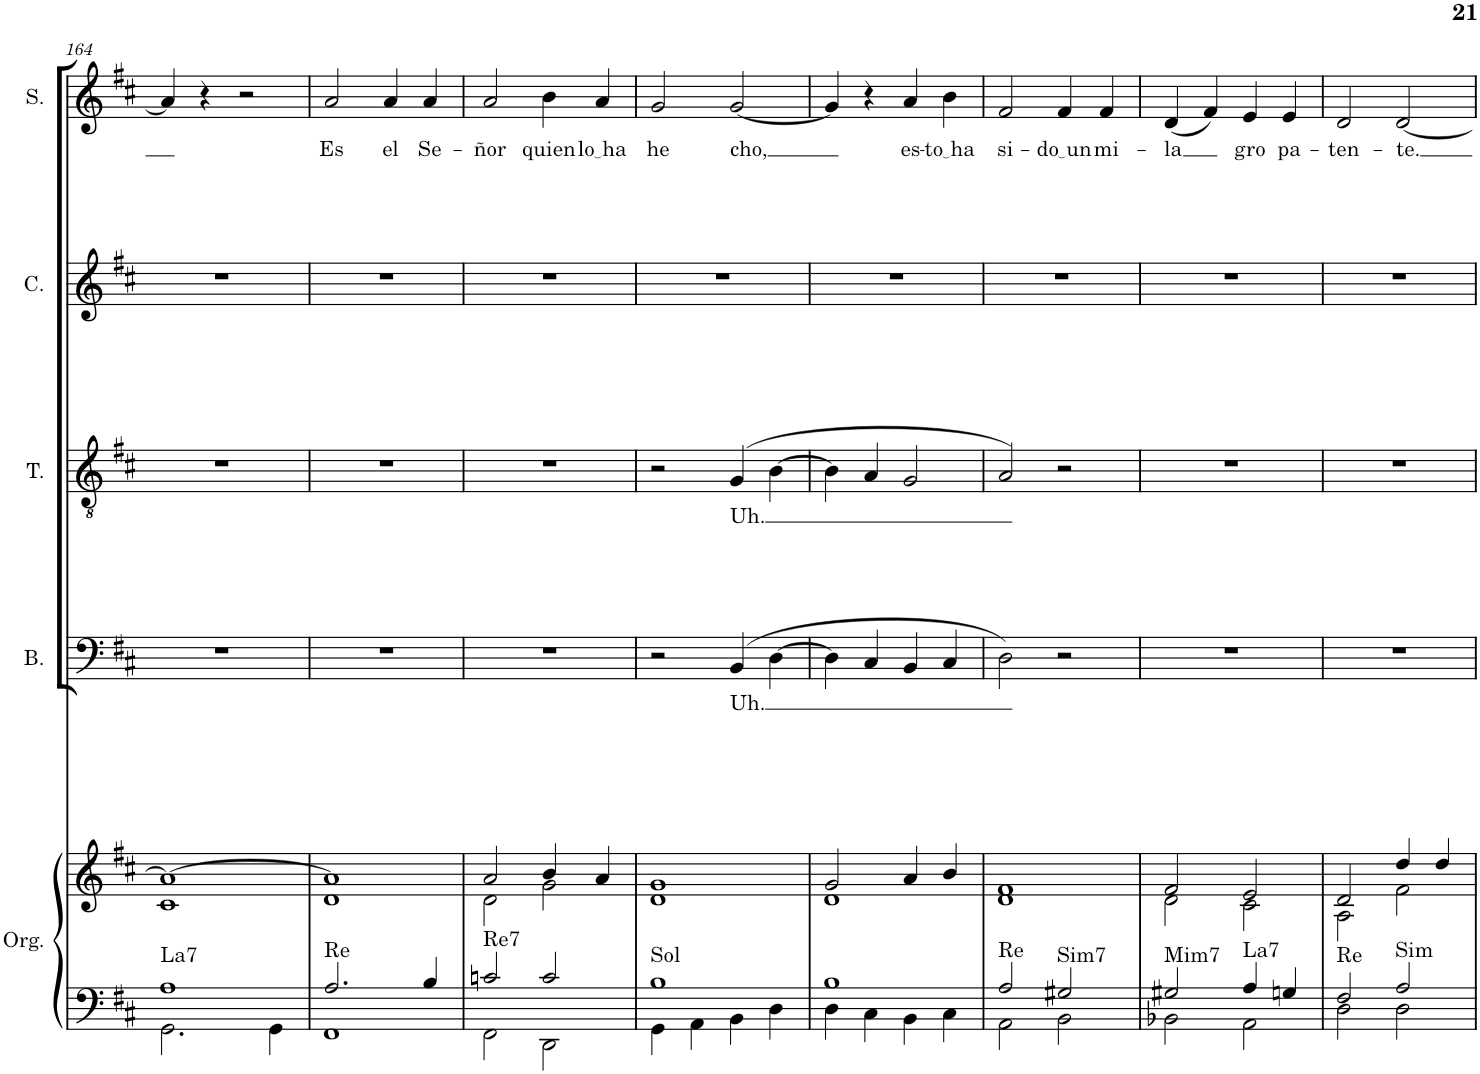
**kern	**kern	**harte	**kern	**text	**kern	**text	**kern	**kern	**text
*part5	*part5	*part5	*part4	*part4	*part3	*part3	*part2	*part1	*part1
*staff6	*staff5	*	*staff4	*staff4	*staff3	*staff3	*staff2	*staff1	*staff1
*I"Órgano	*	*	*I"Bajo	*	*I"Tenor	*	*I"Contralto	*I"Soprano	*
*	*	*	*I'B.	*	*I'T.	*	*I'C.	*I'S.	*
!!LO:PB:g=z
*clefF4	*clefG2	*	*clefF4	*	*clefGv2	*	*clefG2	*clefG2	*
*k[f#c#]	*k[f#c#]	*	*k[f#c#]	*	*k[f#c#]	*	*k[f#c#]	*k[f#c#]	*
*M2/2	*M2/2	*	*M2/2	*	*M2/2	*	*M2/2	*M2/2	*
*met(c|)	*met(c|)	*	*met(c|)	*	*met(c|)	*	*met(c|)	*met(c|)	*
=164	=164	=164	=164	=164	=164	=164	=164	=164	=164
*^	*^	*	*	*	*	*	*	*	*
!	!	!	!	!LO:H:kt=La7	!	!	!	!	!	!	!
1A	2.GG\	1a_	1c#	N	1r	.	1r	.	1r	4a/]	.
.	.	.	.	.	.	.	.	.	.	4r	.
.	.	.	.	.	.	.	.	.	.	2r	.
.	4GG\	.	.	.	.	.	.	.	.	.	.
=165	=165	=165	=165	=165	=165	=165	=165	=165	=165	=165	=165
!	!	!	!	!LO:H:kt=Re	!	!	!	!	!	!	!LO:LY:b
2.A/	1FF#	1a]	1d	N	1r	.	1r	.	1r	2a/	Es
!	!	!	!	!	!	!	!	!	!	!	!LO:LY:b
.	.	.	.	.	.	.	.	.	.	4a/	el
!	!	!	!	!	!	!	!	!	!	!	!LO:LY:b
4B/	.	.	.	.	.	.	.	.	.	4a/	Se-
=166	=166	=166	=166	=166	=166	=166	=166	=166	=166	=166	=166
!	!	!	!	!LO:H:kt=Re7	!	!	!	!	!	!	!LO:LY:b
2cn/	2FF#\	2a/	2d\	N	1r	.	1r	.	1r	2a/	-ñor
!	!	!	!	!	!	!	!	!	!	!	!LO:LY:b
2c/	2DD\	4b/	2g\	.	.	.	.	.	.	4b\	quien
!	!	!	!	!	!	!	!	!	!	!	!LO:LY:b
.	.	4a/	.	.	.	.	.	.	.	4a/	lo ha
=167	=167	=167	=167	=167	=167	=167	=167	=167	=167	=167	=167
!	!	!	!	!LO:H:kt=Sol	!	!	!	!	!	!	!LO:LY:b
1B	4GG\	1g	1d	N	2r	.	2r	.	1r	2g/	he
.	4AA\	.	.	.	.	.	.	.	.	.	.
!	!	!	!	!	!	!LO:LY:b	!	!LO:LY:b	!	!	!LO:LY:b
.	4BB\	.	.	.	(4BB/	Uh.	(4G/	Uh.	.	[2g/	-cho,
.	4D\	.	.	.	[4D\	.	[4B\	.	.	.	.
=168	=168	=168	=168	=168	=168	=168	=168	=168	=168	=168	=168
1B	4D\	2g/	1d	.	4D\]	.	4B\]	.	1r	4g/]	.
.	4C#\	.	.	.	4C#/	.	4A/	.	.	4r	.
!	!	!	!	!	!	!	!	!	!	!	!LO:LY:b
.	4BB\	4a/	.	.	4BB/	.	2G/	.	.	4a/	es-
!	!	!	!	!	!	!	!	!	!	!	!LO:LY:b
.	4C#\	4b/	.	.	4C#/	.	.	.	.	4b\	to ha
=169	=169	=169	=169	=169	=169	=169	=169	=169	=169	=169	=169
!	!	!	!	!LO:H:kt=Re	!	!	!	!	!	!	!LO:LY:b
*	*	*	*^	*	*	*	*	*	*	*	*
2A/	2AA\	1f#	1d	2ryy	N	2D\)	.	2A/)	.	1r	2f#/	si-
!	!	!	!	!	!LO:H:kt=Sim7	!	!	!	!	!	!	!LO:LY:b
2G#X/	2BB\	.	.	2ryy	N	2r	.	2r	.	.	4f#/	do un
!	!	!	!	!	!	!	!	!	!	!	!	!LO:LY:b
.	.	.	.	.	.	.	.	.	.	.	4f#/	mi-
=170	=170	=170	=170	=170	=170	=170	=170	=170	=170	=170	=170	=170
!	!	!	!	!	!LO:H:kt=Mim7	!	!	!	!	!	!	!LO:LY:b
*	*	*	*v	*v	*	*	*	*	*	*	*	*
2G#X/	2BB-X\	2f#/	2d\	N	1r	.	1r	.	1r	(4d/	-la
.	.	.	.	.	.	.	.	.	.	4f#/)	.
!	!	!	!	!LO:H:kt=La7	!	!	!	!	!	!	!LO:LY:b
4A/	2AA\	2e/	2c#\	N	.	.	.	.	.	4e/	gro
!	!	!	!	!	!	!	!	!	!	!	!LO:LY:b
4Gn/	.	.	.	.	.	.	.	.	.	4e/	pa-
=171	=171	=171	=171	=171	=171	=171	=171	=171	=171	=171	=171
!	!	!	!	!LO:H:kt=Re	!	!	!	!	!	!	!LO:LY:b
2F#/	2D\	2d/	2A\	N	1r	.	1r	.	1r	2d/	-ten-
!	!	!	!	!LO:H:kt=Sim	!	!	!	!	!	!	!LO:LY:b
2A/	2D\	4dd/	2f#\	N	.	.	.	.	.	[2d/	-te.
.	.	4dd/	.	.	.	.	.	.	.	.	.
*v	*v	*	*	*	*	*	*	*	*	*	*
*	*v	*v	*	*	*	*	*	*	*	*
=	=	=	=	=	=	=	=	=	=
*-	*-	*-	*-	*-	*-	*-	*-	*-	*-
